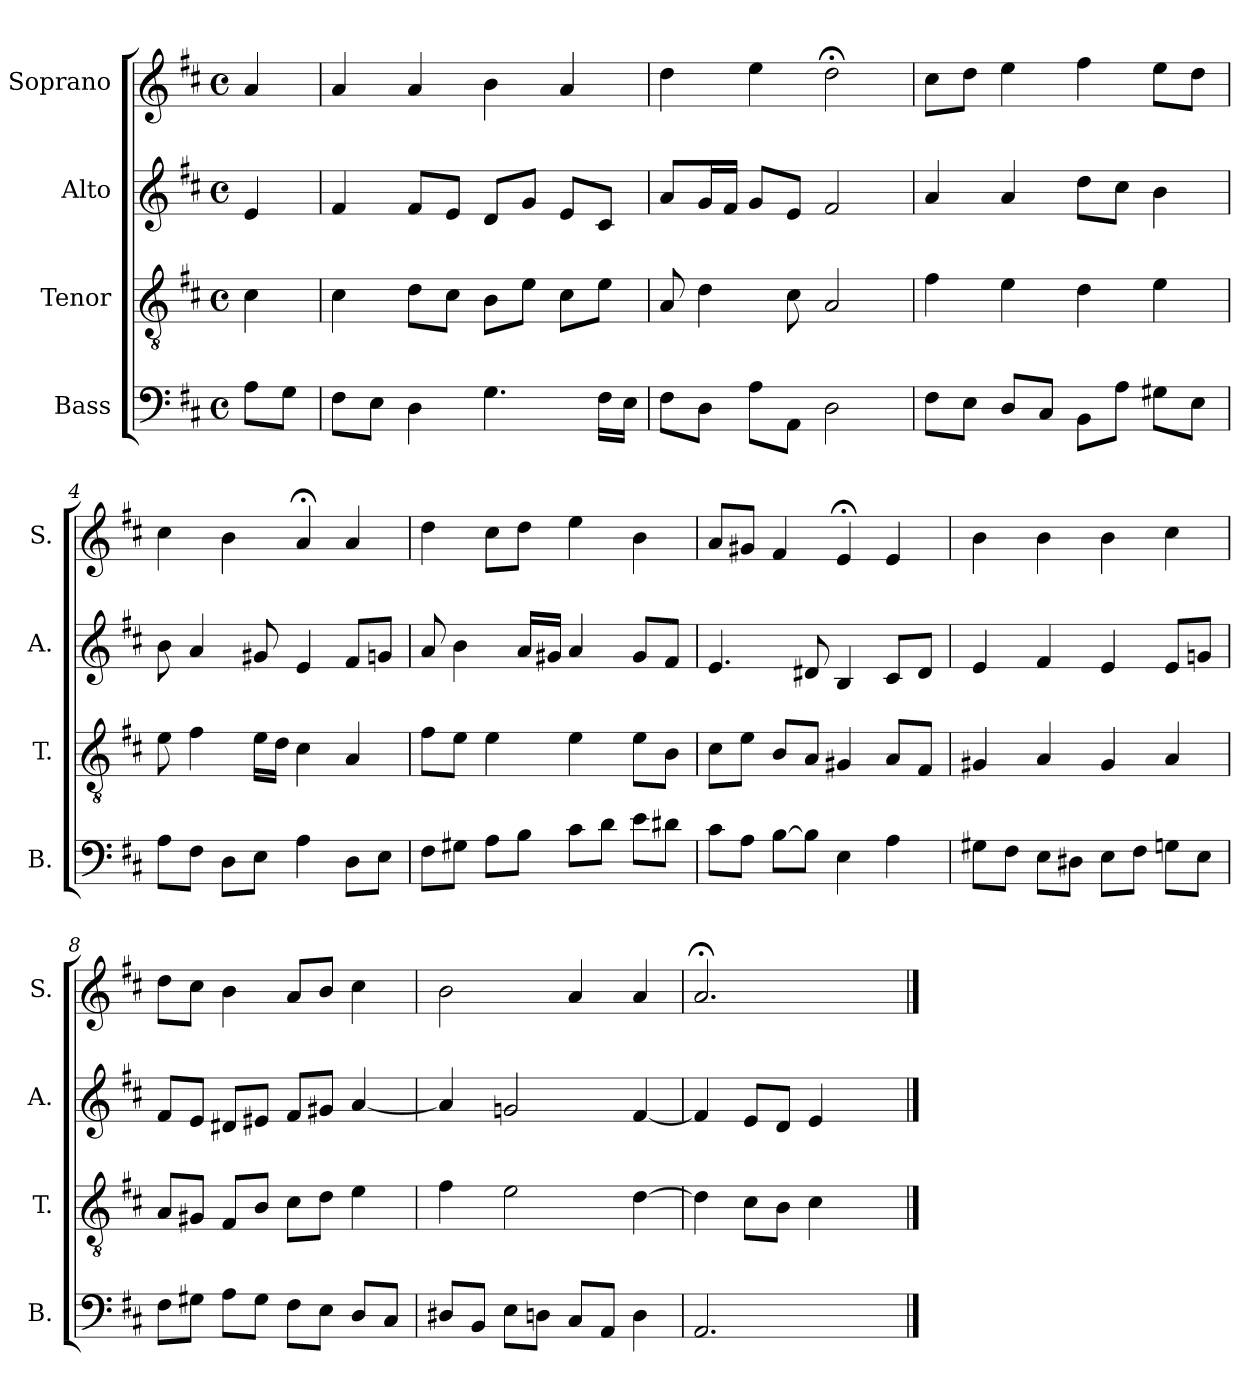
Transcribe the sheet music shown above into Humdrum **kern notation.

**kern	**kern	**kern	**kern
*part4	*part3	*part2	*part1
*staff4	*staff3	*staff2	*staff1
*I"Bass	*I"Tenor	*I"Alto	*I"Soprano
*I'B.	*I'T.	*I'A.	*I'S.
*clefF4	*clefGv2	*clefG2	*clefG2
*k[f#c#]	*k[f#c#]	*k[f#c#]	*k[f#c#]
*D:	*D:	*D:	*D:
*M4/4	*M4/4	*M4/4	*M4/4
*met(c)	*met(c)	*met(c)	*met(c)
*MM88	*MM88	*MM88	*MM88
=	=	=	=
8A\L	4c#\	4e/	4a/
8G\J	.	.	.
=1	=1	=1	=1
8F#\L	4c#\	4f#/	4a/
8E\J	.	.	.
4D\	8d\L	8f#/L	4a/
.	8c#\J	8e/J	.
4.G\	8B\L	8d/L	4b\
.	8e\J	8g/J	.
.	8c#\L	8e/L	4a/
16F#\LL	8e\J	8c#/J	.
16E\JJ	.	.	.
=2	=2	=2	=2
8F#\L	8A/	8a/L	4dd\
8D\J	4d\	16g/L	.
.	.	16f#/JJ	.
8A\L	.	8g/L	4ee\
8AA\J	8c#\	8e/J	.
2D\	2A/	2f#/	2dd;<\
=3	=3	=3	=3
8F#\L	4f#\	4a/	8cc#\L
8E\J	.	.	8dd\J
8D/L	4e\	4a/	4ee\
8C#/J	.	.	.
8BB\L	4d\	8dd\L	4ff#\
8A\J	.	8cc#\J	.
8G#X\L	4e\	4b\	8ee\L
8E\J	.	.	8dd\J
!!LO:LB:g=z
=4	=4	=4	=4
8A\L	8e\	8b\	4cc#\
8F#\J	4f#\	4a/	.
8D\L	.	.	4b\
8E\J	16e\LL	8g#X/	.
.	16d\JJ	.	.
4A\	4c#\	4e/	4a;</
8D\L	4A/	8f#/L	4a/
8E\J	.	8gn/J	.
=5	=5	=5	=5
8F#\L	8f#\L	8a/	4dd\
8G#X\J	8e\J	4b\	.
8A\L	4e\	.	8cc#\L
8B\J	.	16a/LL	8dd\J
.	.	16g#X/JJ	.
8c#\L	4e\	4a/	4ee\
8d\J	.	.	.
8e\L	8e\L	8g#/L	4b\
8d#X\J	8B\J	8f#/J	.
=6	=6	=6	=6
8c#\L	8c#\L	4.e/	8a/L
8A\J	8e\J	.	8g#X/J
[8B\L	8B/L	.	4f#/
8B\J]	8A/J	8d#X/	.
4E\	4G#X/	4B/	4e;</
4A\	8A/L	8c#/L	4e/
.	8F#/J	8d#/J	.
!!LO:LB:g=z
=7	=7	=7	=7
8G#X\L	4G#X/	4e/	4b\
8F#\J	.	.	.
8E\L	4A/	4f#/	4b\
8D#X\J	.	.	.
8E\L	4G#/	4e/	4b\
8F#\J	.	.	.
8Gn\L	4A/	8e/L	4cc#\
8E\J	.	8gn/J	.
=8	=8	=8	=8
8F#\L	8A/L	8f#/L	8dd\L
8G#X\J	8G#X/J	8e/J	8cc#\J
8A\L	8F#/L	8d#X/L	4b\
8G#\J	8B/J	8e#X/J	.
8F#\L	8c#\L	8f#/L	8a/L
8E\J	8d\J	8g#X/J	8b/J
8D/L	4e\	[4a/	4cc#\
8C#/J	.	.	.
=9	=9	=9	=9
8D#X/L	4f#\	4a/]	2b\
8BB/J	.	.	.
8E\L	2e\	2gn/	.
8Dn\J	.	.	.
8C#/L	.	.	4a/
8AA/J	.	.	.
4D\	[4d\	[4f#/	4a/
=10	=10	=10	=10
2.AA/	4d\]	4f#/]	2.a;</
.	8c#\L	8e/L	.
.	8B\J	8d/J	.
.	4c#\	4e/	.
4ryy	4ryy	4ryy	4ryy
==	==	==	==
*-	*-	*-	*-
